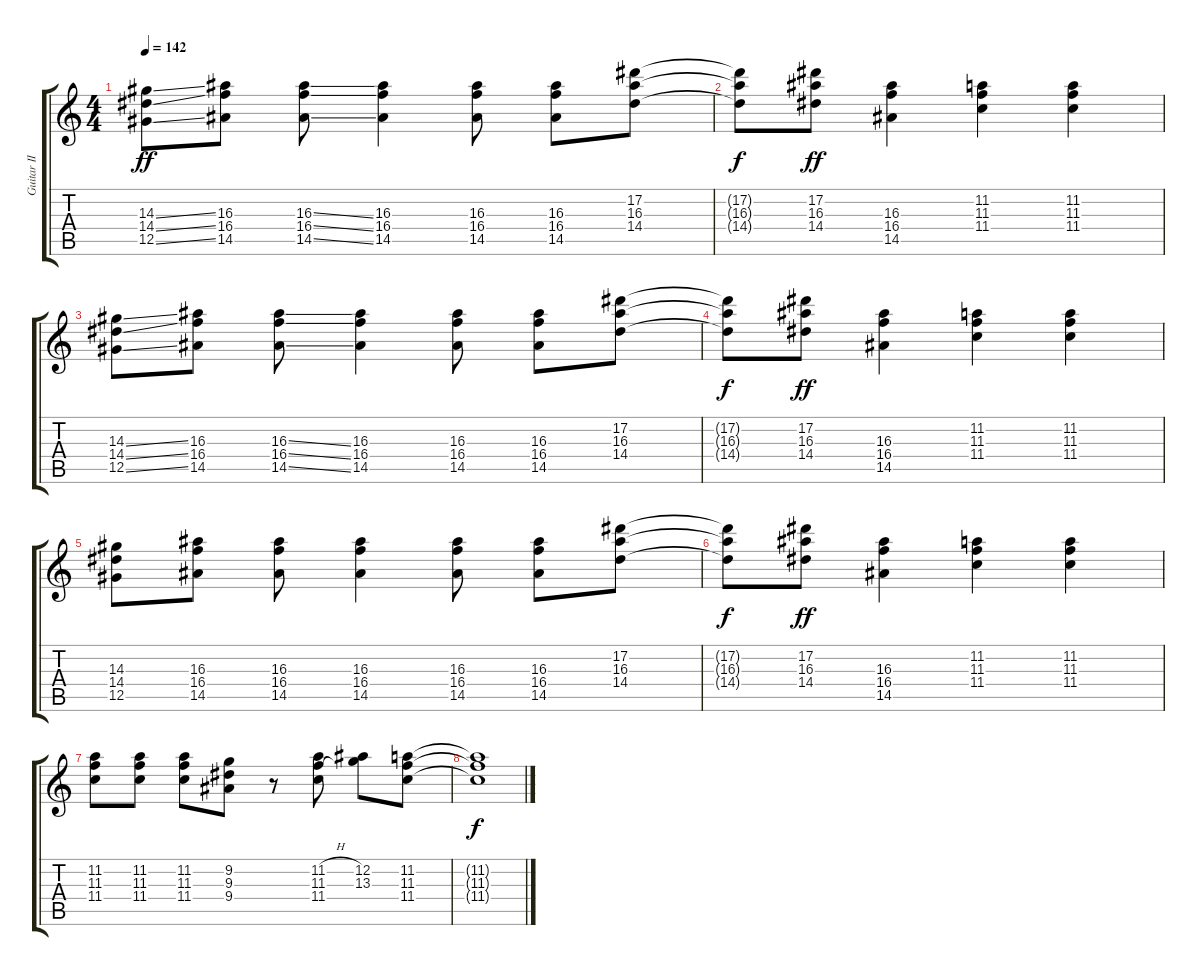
\track ("Guitar II" "Guitar II") {instrument overdrivenguitar}
\staff {score tabs}
\tuning (Eb4 Bb3 Gb3 Db3 Ab2 Eb2) {hide}
\ts (4 4)
\tempo 142
\clef g2
\ks c
(14.3{ss} 14.4{ss} 12.5{ss}).8{dy ff} (16.3 16.4 14.5).8 (16.3{ss} 16.4{ss} 14.5{ss}).8 (16.3 16.4 14.5).4 (16.3 16.4 14.5).8 (16.3 16.4 14.5).8 (17.2 16.3 14.4).8 |
(17.2{t} 16.3{t} 14.4{t}).8{dy f} (17.2 16.3 14.4).8{dy ff} (16.3 16.4 14.5).4 (11.2 11.3 11.4).4 (11.2 11.3 11.4).4 |
(14.3{ss} 14.4{ss} 12.5{ss}).8 (16.3 16.4 14.5).8 (16.3{ss} 16.4{ss} 14.5{ss}).8 (16.3 16.4 14.5).4 (16.3 16.4 14.5).8 (16.3 16.4 14.5).8 (17.2 16.3 14.4).8 |
(17.2{t} 16.3{t} 14.4{t}).8{dy f} (17.2 16.3 14.4).8{dy ff} (16.3 16.4 14.5).4 (11.2 11.3 11.4).4 (11.2 11.3 11.4).4 |
(14.3 14.4 12.5).8{volume 7} (16.3 16.4 14.5).8 (16.3 16.4 14.5).8 (16.3 16.4 14.5).4 (16.3 16.4 14.5).8 (16.3 16.4 14.5).8 (17.2 16.3 14.4).8 |
(17.2{t} 16.3{t} 14.4{t}).8{dy f} (17.2 16.3 14.4).8{dy ff} (16.3 16.4 14.5).4 (11.2 11.3 11.4).4 (11.2 11.3 11.4).4 |
(11.2 11.3 11.4).8{volume 0} (11.2 11.3 11.4).8 (11.2 11.3 11.4).8 (9.2 9.3 9.4).8 r.8 (11.2{h} 11.3{h} 11.4).8 (12.2 13.3).8 (11.2 11.3 11.4).8 |
(11.2{t} 11.3{t} 11.4{t}).1{dy f}
